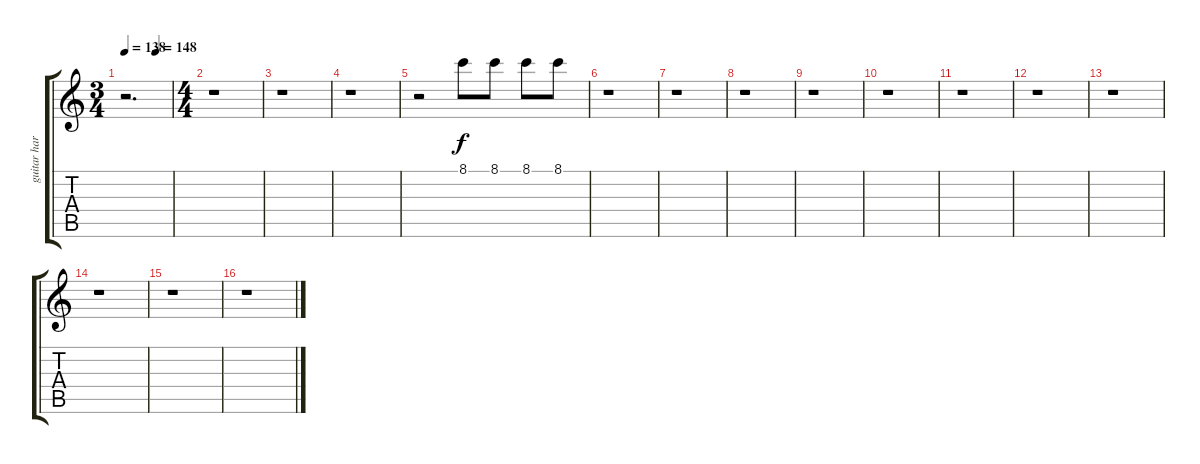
\track ("guitar harmonics" "guitar har") {instrument guitarharmonics}
\staff {score tabs}
\tuning (E4 B3 G3 D3 A2 E2) {hide}
\ts (3 4)
\tempo 138
\tempo (148 0.6666666666666666)
\clef g2
\ks c
r.2{d dy f} |
\ts (4 4)
r.1 |
r.1 |
r.1 |
r.2 8.1.8 8.1.8 8.1.8 8.1.8 |
r.1 |
r.1 |
r.1 |
r.1 |
r.1 |
r.1 |
r.1 |
r.1 |
r.1 |
r.1 |
r.1
